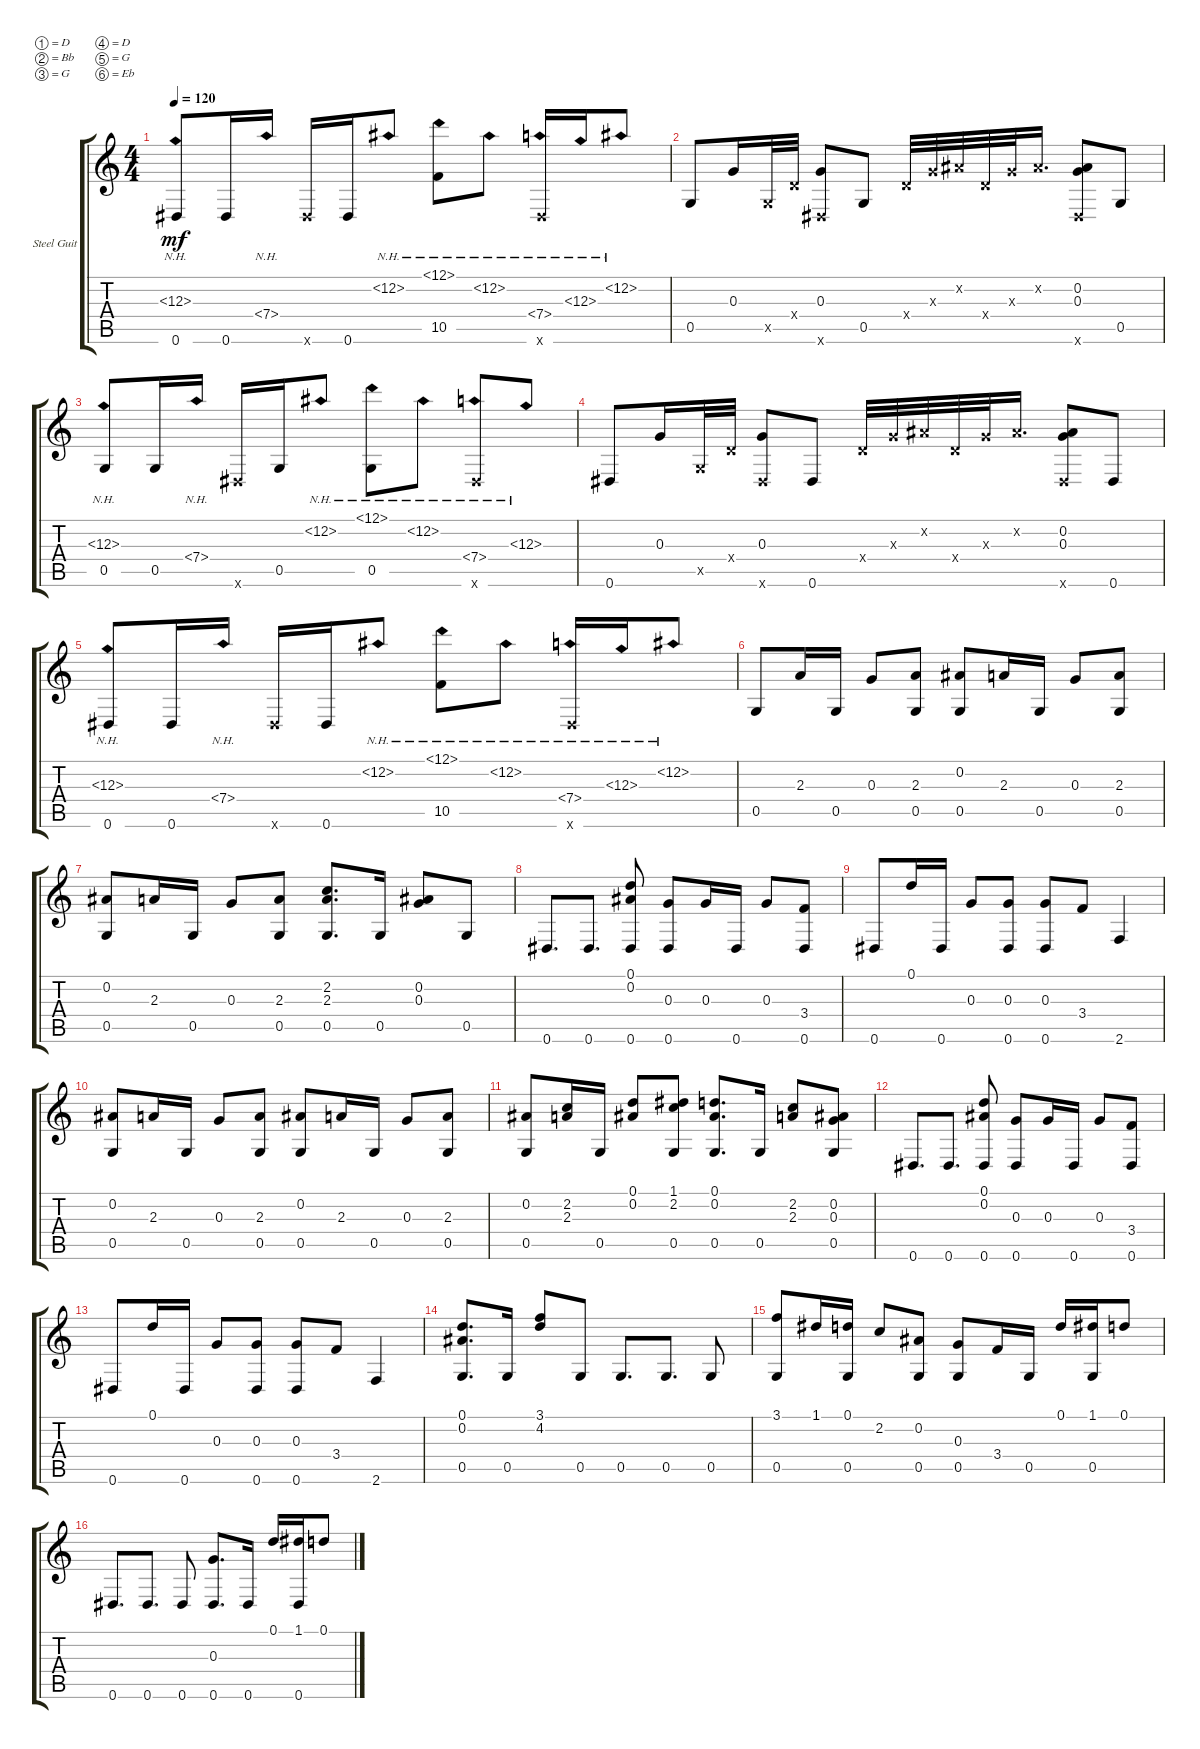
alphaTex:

\defaultSystemsLayout 4
\bracketExtendMode groupsimilarinstruments
\firstSystemTrackNameOrientation horizontal
\otherSystemsTrackNameOrientation horizontal
\track ("Steel Guitar" "Steel Guit") {instrument acousticguitarsteel}
\staff {score tabs}
\tuning (D4 Bb3 G3 D3 G2 Eb2)
\ts (4 4)
\tempo 120
\clef g2
\ks c
(12.3{nh} 0.6).8{dy mf} 0.6.16 7.4{nh}.16 0.6{x}.16 0.6.16 12.2{nh}.8 (10.5 12.1{nh}).8 12.2{nh}.8 (7.4{nh} 0.6{x}).16 12.3{nh}.16 12.2{nh}.8 |
0.5.8 0.3.16 0.5{x}.32 0.4{x}.32 (0.3 0.6{x}).8 0.5.8 0.4{x}.32 0.3{x}.32 0.2{x}.32 0.4{x}.32 0.3{x}.32 0.2{x}.16{d} (0.2 0.3 0.6{x}).8 0.5.8 |
(12.3{nh} 0.5).8 0.5.16 7.4{nh}.16 0.6{x}.16 0.5.16 12.2{nh}.8 (0.5 12.1{nh}).8 12.2{nh}.8 (7.4{nh} 0.6{x}).8 12.3{nh}.8 |
0.6.8 0.3.16 0.5{x}.32 0.4{x}.32 (0.3 0.6{x}).8 0.6.8 0.4{x}.32 0.3{x}.32 0.2{x}.32 0.4{x}.32 0.3{x}.32 0.2{x}.16{d} (0.2 0.3 0.6{x}).8 0.6.8 |
(12.3{nh} 0.6).8 0.6.16 7.4{nh}.16 0.6{x}.16 0.6.16 12.2{nh}.8 (10.5 12.1{nh}).8 12.2{nh}.8 (7.4{nh} 0.6{x}).16 12.3{nh}.16 12.2{nh}.8 |
0.5.8 2.3.16 0.5.16 0.3.8 (0.5 2.3).8 (0.5 0.2).8 2.3.16 0.5.16 0.3.8 (0.5 2.3).8 |
(0.2 0.5).8 2.3.16 0.5.16 0.3.8 (0.5 2.3).8 (0.5 2.2 2.3).8{d} 0.5.16 (0.3 0.2).8 0.5.8 |
0.6.8{d} 0.6.8{d} (0.1 0.6 0.2).8 (0.6 0.3).8 0.3.16 0.6.16 0.3.8 (3.4 0.6).8 |
0.6.8 0.1.16 0.6.16 0.3.8 (0.6 0.3).8 (0.6 0.3).8 3.4.8 2.6.4 |
(0.2 0.5).8 2.3.16 0.5.16 0.3.8 (0.5 2.3).8 (0.5 0.2).8 2.3.16 0.5.16 0.3.8 (0.5 2.3).8 |
(0.5 0.2).8 (2.2 2.3).16 0.5.16 (0.2 0.1).8 (2.2 1.1 0.5).8 (0.5 0.2 0.1).8{d} 0.5.16 (2.3 2.2).8 (0.3 0.2 0.5).8 |
0.6.8{d} 0.6.8{d} (0.1 0.6 0.2).8 (0.6 0.3).8 0.3.16 0.6.16 0.3.8 (3.4 0.6).8 |
0.6.8 0.1.16 0.6.16 0.3.8 (0.6 0.3).8 (0.6 0.3).8 3.4.8 2.6.4 |
(0.5 0.2 0.1).8{d} 0.5.16 (4.2 3.1).8 0.5.8 0.5.8{d} 0.5.8{d} 0.5.8 |
(0.5 3.1).8 1.1.16 (0.1 0.5).16 2.2.8 (0.2 0.5).8 (0.5 0.3).8 3.4.16 0.5.16 0.1.16 (1.1 0.5).16 0.1.8 |
0.6.8{d} 0.6.8{d} 0.6.8 (0.3 0.6).8{d} 0.6.16 0.1.16 (1.1 0.6).16 0.1.8
